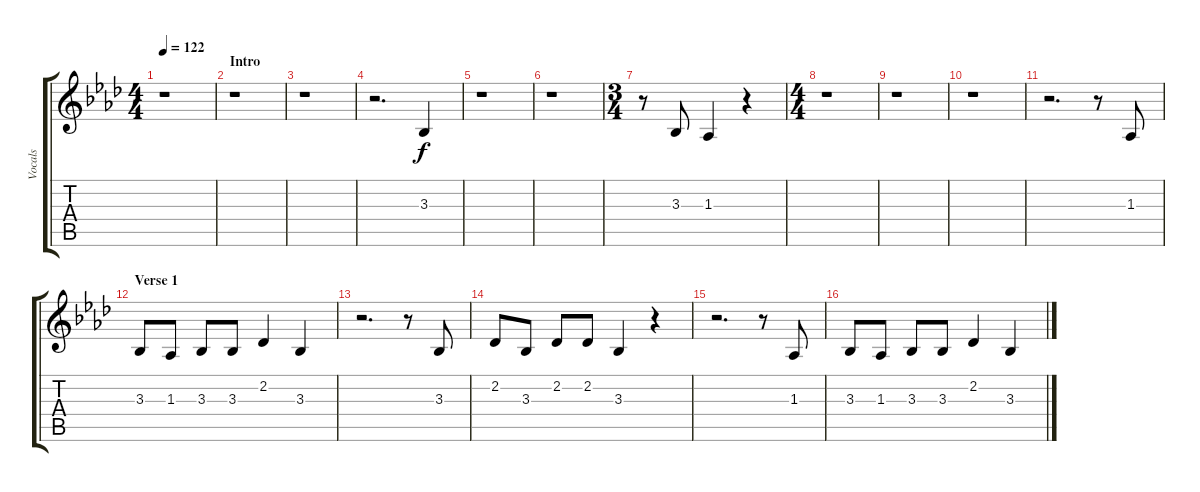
\track ("Vocals" "Vocals") {instrument englishhorn}
\staff {score tabs}
\tuning (E4 B3 G3 D3 A2 E2) {hide}
\ts (4 4)
\tempo 122
\clef g2
\ks ab
r.1{dy f instrument englishhorn} |
\section ("" "Intro")
r.1 |
r.1 |
r.2{d} 3.3.4 |
r.1 |
r.1 |
\ts (3 4)
r.8 3.3.8 1.3.4 r.4 |
\ts (4 4)
r.1 |
r.1 |
r.1 |
r.2{d} r.8 1.3.8 |
\section ("" "Verse 1")
3.3.8 1.3.8 3.3.8 3.3.8 2.2.4 3.3.4 |
r.2{d} r.8 3.3.8 |
2.2.8 3.3.8 2.2.8 2.2.8 3.3.4 r.4 |
r.2{d} r.8 1.3.8 |
3.3.8 1.3.8 3.3.8 3.3.8 2.2.4 3.3.4
